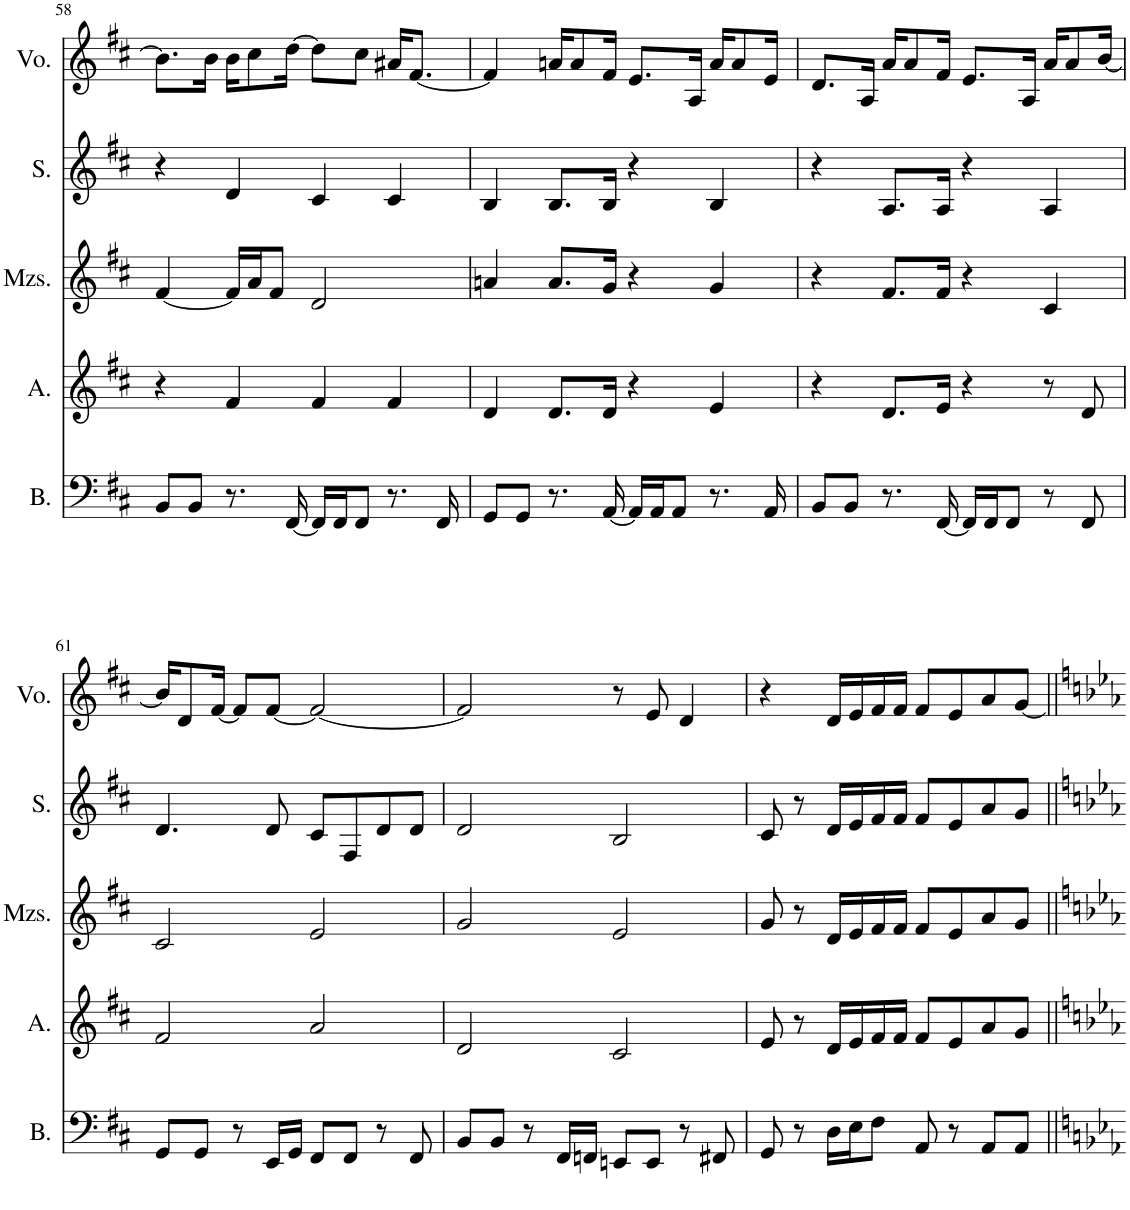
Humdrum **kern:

**kern	**kern	**kern	**kern	**kern
*part5	*part4	*part3	*part2	*part1
*staff5	*staff4	*staff3	*staff2	*staff1
*I"Bass	*I"Alto	*I"Mezzosoprano	*I"Soprano	*I"Voice
*I'B.	*I'A.	*I'Mzs.	*I'S.	*I'Vo.
!!LO:PB:g=z
*clefF4	*clefG2	*clefG2	*clefG2	*clefG2
*k[f#c#]	*k[f#c#]	*k[f#c#]	*k[f#c#]	*k[f#c#]
*M4/4	*M4/4	*M4/4	*M4/4	*M4/4
*met(c)	*met(c)	*met(c)	*met(c)	*met(c)
=58	=58	=58	=58	=58
8BB/L	4r	[4f#/	4r	8.b\L]
8BB/J	.	.	.	.
.	.	.	.	16b\Jk
8.r	4f#/	16f#/LL]	4d/	16b\KL
.	.	16a/J	.	8cc#\
.	.	8f#/J	.	.
[16FF#/	.	.	.	[16dd\Jk
16FF#/LL]	4f#/	2d/	4c#/	8dd\L]
16FF#/J	.	.	.	.
8FF#/J	.	.	.	8cc#\J
8.r	4f#/	.	4c#/	16a#X/KL
.	.	.	.	[8.f#/J
16FF#/	.	.	.	.
=59	=59	=59	=59	=59
8GG/L	4d/	4an/	4B/	4f#/]
8GG/J	.	.	.	.
8.r	8.d/L	8.a/L	8.B/L	16an/KL
.	.	.	.	8a/
[16AA/	16d/Jk	16g/Jk	16B/Jk	16f#/Jk
16AA/LL]	4r	4r	4r	8.e/L
16AA/J	.	.	.	.
8AA/J	.	.	.	.
.	.	.	.	16A/Jk
8.r	4e/	4g/	4B/	16a/KL
.	.	.	.	8a/
16AA/	.	.	.	16e/Jk
=60	=60	=60	=60	=60
8BB/L	4r	4r	4r	8.d/L
8BB/J	.	.	.	.
.	.	.	.	16A/Jk
8.r	8.d/L	8.f#/L	8.A/L	16a/KL
.	.	.	.	8a/
[16FF#/	16e/Jk	16f#/Jk	16A/Jk	16f#/Jk
16FF#/LL]	4r	4r	4r	8.e/L
16FF#/J	.	.	.	.
8FF#/J	.	.	.	.
.	.	.	.	16A/Jk
8r	8r	4c#/	4A/	16a/KL
.	.	.	.	8a/
8FF#/	8d/	.	.	.
.	.	.	.	[16b/Jk
!!LO:LB:g=z
=61	=61	=61	=61	=61
8GG/L	2f#/	2c#/	4.d/	16b/KL]
.	.	.	.	8d/
8GG/J	.	.	.	.
.	.	.	.	[16f#/Jk
8r	.	.	.	8f#/L]
16EE/LL	.	.	8d/	[8f#/J
16GG/JJ	.	.	.	.
8FF#/L	2a/	2e/	8c#/L	2f#/_
8FF#/J	.	.	8F#/	.
8r	.	.	8d/	.
8FF#/	.	.	8d/J	.
=62	=62	=62	=62	=62
8BB/L	2d/	2g/	2d/	2f#/]
8BB/J	.	.	.	.
8r	.	.	.	.
16FF#/LL	.	.	.	.
16FFn/JJ	.	.	.	.
8EEn/L	2c#/	2e/	2B/	8r
8EE/J	.	.	.	8e/
8r	.	.	.	4d/
8FF#X/	.	.	.	.
=63	=63	=63	=63	=63
8GG/	8e/	8g/	8c#/	4r
8r	8r	8r	8r	.
16D\LL	16d/LL	16d/LL	16d/LL	16d/LL
16E\J	16e/	16e/	16e/	16e/
8F#\J	16f#/	16f#/	16f#/	16f#/
.	16f#/JJ	16f#/JJ	16f#/JJ	16f#/JJ
8AA/	8f#/L	8f#/L	8f#/L	8f#/L
8r	8e/	8e/	8e/	8e/
8AA/L	8a/	8a/	8a/	8a/
8AA/J	8g/J	8g/J	8g/J	[8g/J
=||	=||	=||	=||	=||
*-	*-	*-	*-	*-
